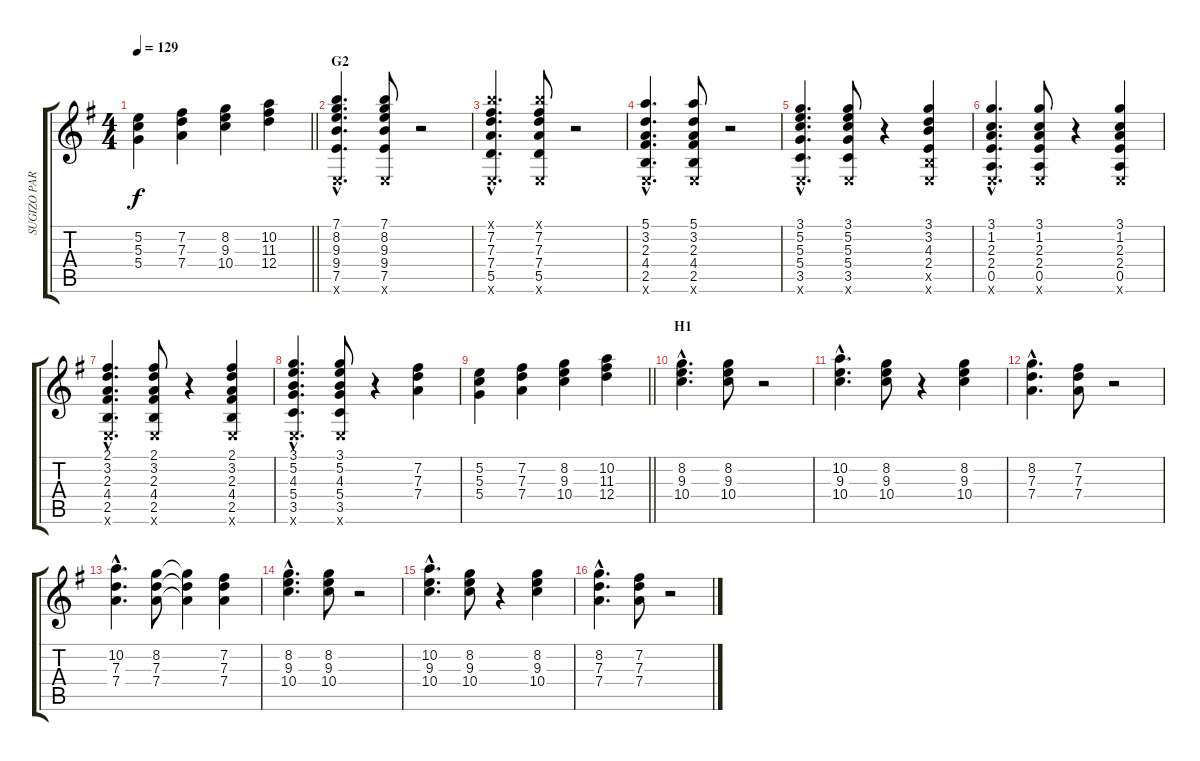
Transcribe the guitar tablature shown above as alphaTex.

\track ("SUGIZO PART 2" "SUGIZO PAR") {instrument distortionguitar}
\staff {score tabs}
\tuning (E4 B3 G3 D3 A2 E2) {hide}
\ts (4 4)
\tempo 129
\clef g2
\barLineRight lightlight
\ks g
(5.2 5.3 5.4).4{dy f} (7.2 7.3 7.4).4 (8.2 9.3 10.4).4 (10.2 11.3 12.4).4 |
\section ("" "G2")
(7.1{hac} 8.2{hac} 9.3{hac} 9.4{hac} 7.5{hac} 0.6{hac x}).4{d} (7.1 8.2 9.3 9.4 7.5 0.6{x}).8 r.2 |
(7.1{hac x} 7.2{hac} 7.3{hac} 7.4{hac} 5.5{hac} 0.6{hac x}).4{d} (7.1{x} 7.2 7.3 7.4 5.5 0.6{x}).8 r.2 |
(5.1{hac} 3.2{hac} 2.3{hac} 4.4{hac} 2.5{hac} 0.6{hac x}).4{d} (5.1 3.2 2.3 4.4 2.5 0.6{x}).8 r.2 |
(3.1{hac} 5.2{hac} 5.3{hac} 5.4{hac} 3.5{hac} 0.6{hac x}).4{d} (3.1 5.2 5.3 5.4 3.5 0.6{x}).8 r.4 (3.1 3.2 4.3 2.4 2.5{x} 0.6{x}).4 |
(3.1{hac} 1.2{hac} 2.3{hac} 2.4{hac} 0.5{hac} 0.6{hac x}).4{d} (3.1 1.2 2.3 2.4 0.5 0.6{x}).8 r.4 (3.1 1.2 2.3 2.4 0.5 0.6{x}).4 |
(2.1{hac} 3.2{hac} 2.3{hac} 4.4{hac} 2.5{hac} 0.6{hac x}).4{d} (2.1 3.2 2.3 4.4 2.5 0.6{x}).8 r.4 (2.1 3.2 2.3 4.4 2.5 0.6{x}).4 |
(3.1{hac} 5.2{hac} 4.3{hac} 5.4{hac} 3.5{hac} 0.6{hac x}).4{d} (3.1 5.2 4.3 5.4 3.5 0.6{x}).8 r.4 (7.2 7.3 7.4).4 |
\barLineRight lightlight
(5.2 5.3 5.4).4 (7.2 7.3 7.4).4 (8.2 9.3 10.4).4 (10.2 11.3 12.4).4 |
\section ("" "H1")
(8.2{hac} 9.3{hac} 10.4{hac}).4{d} (8.2 9.3 10.4).8 r.2 |
(10.2{hac} 9.3{hac} 10.4{hac}).4{d} (8.2 9.3 10.4).8 r.4 (8.2 9.3 10.4).4 |
(8.2{hac} 7.3{hac} 7.4{hac}).4{d} (7.2 7.3 7.4).8 r.2 |
(10.2{hac} 7.3{hac} 7.4{hac}).4{d} (8.2 7.3 7.4).8 (8.2{t} 7.3{t} 7.4{t}).4 (7.2 7.3 7.4).4 |
(8.2{hac} 9.3{hac} 10.4{hac}).4{d} (8.2 9.3 10.4).8 r.2 |
(10.2{hac} 9.3{hac} 10.4{hac}).4{d} (8.2 9.3 10.4).8 r.4 (8.2 9.3 10.4).4 |
(8.2{hac} 7.3{hac} 7.4{hac}).4{d} (7.2 7.3 7.4).8 r.2
